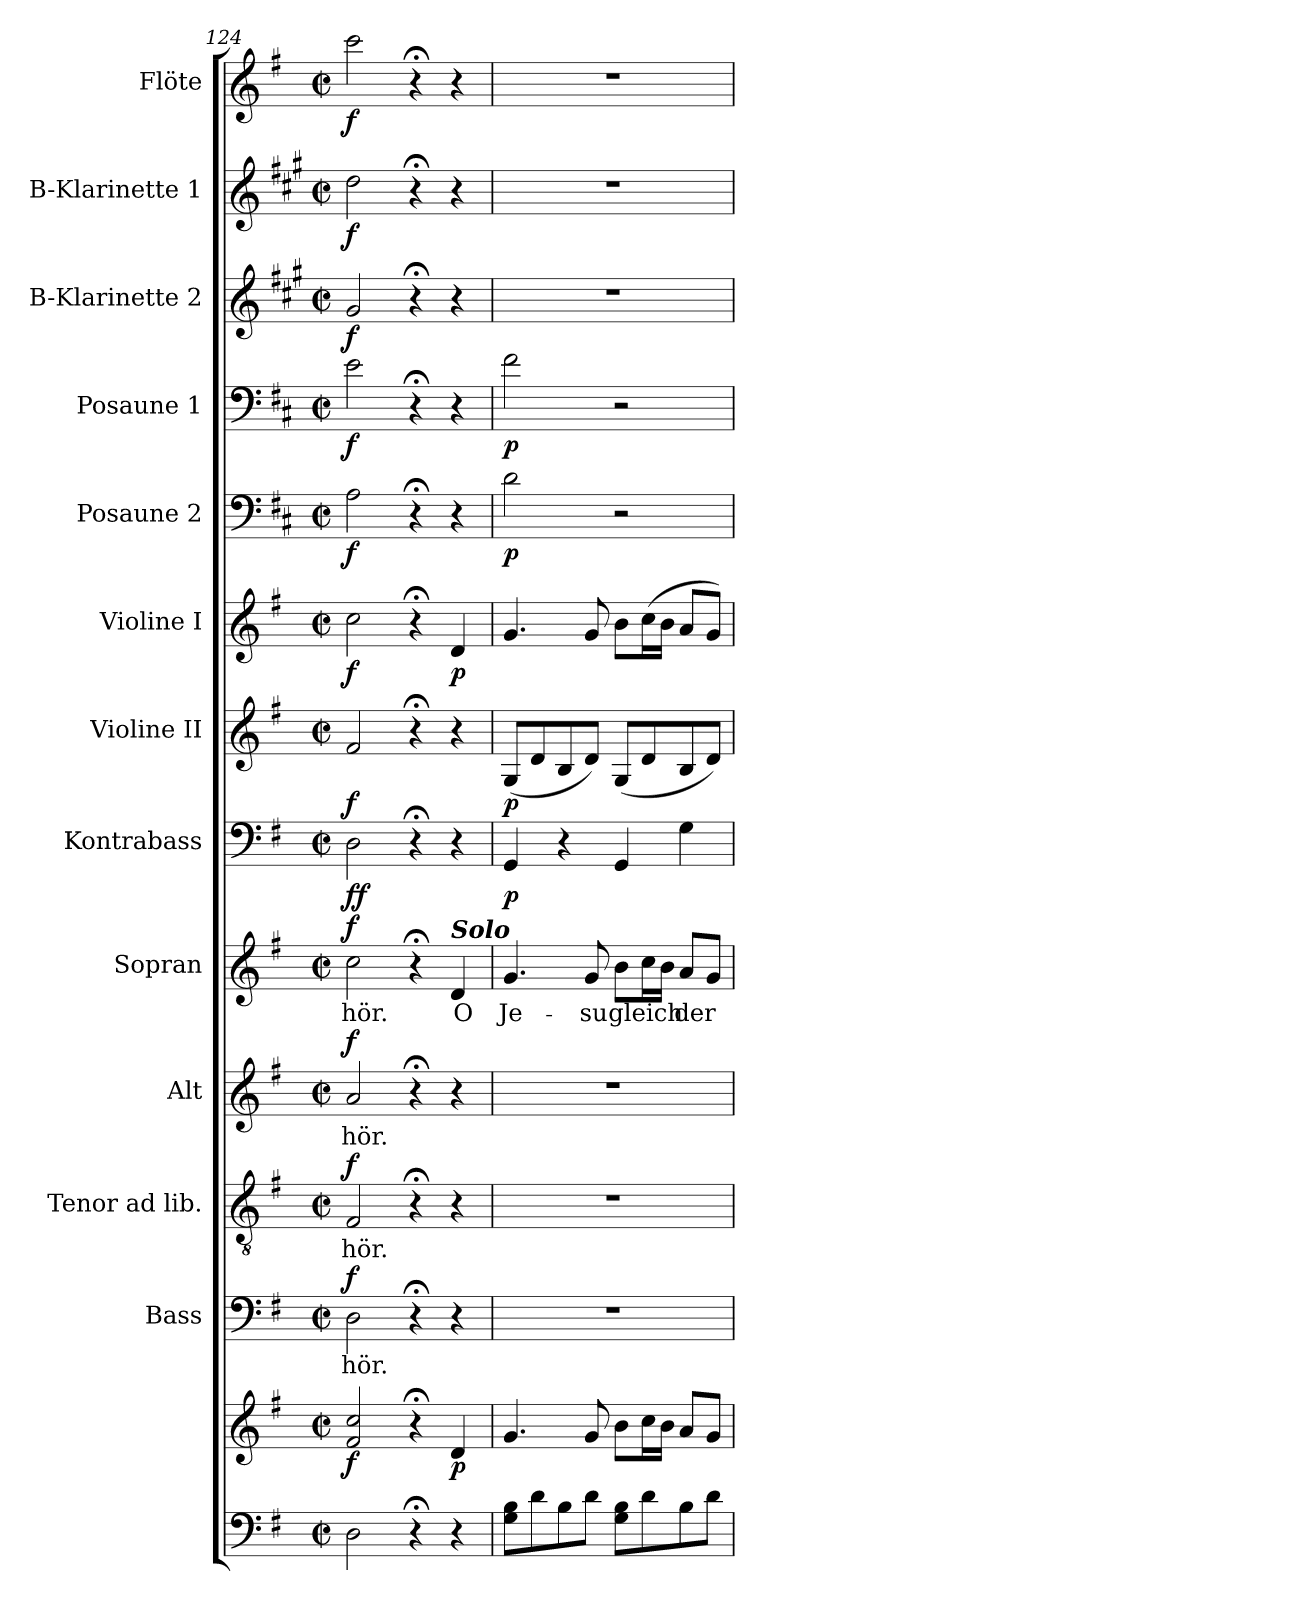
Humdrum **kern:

**kern	**kern	**dynam	**kern	**text	**dynam	**kern	**text	**dynam	**kern	**text	**dynam	**kern	**text	**dynam	**kern	**dynam	**kern	**dynam	**kern	**dynam	**kern	**dynam	**kern	**dynam	**kern	**dynam	**kern	**dynam	**kern	**dynam
*part13	*part13	*part13	*part12	*part12	*part12	*part11	*part11	*part11	*part10	*part10	*part10	*part9	*part9	*part9	*part8	*part8	*part7	*part7	*part6	*part6	*part5	*part5	*part4	*part4	*part3	*part3	*part2	*part2	*part1	*part1
*staff14	*staff13	*staff13/14	*staff12	*staff12	*staff12	*staff11	*staff11	*staff11	*staff10	*staff10	*staff10	*staff9	*staff9	*staff9	*staff8	*staff8	*staff7	*staff7	*staff6	*staff6	*staff5	*staff5	*staff4	*staff4	*staff3	*staff3	*staff2	*staff2	*staff1	*staff1
*	*	*	*I"Bass	*	*	*I"Tenor ad lib.	*	*	*I"Alt	*	*	*I"Sopran	*	*	*I"Kontrabass	*	*I"Violine II	*	*I"Violine I	*	*I"Posaune 2	*	*I"Posaune 1	*	*I"B-Klarinette 2	*	*I"B-Klarinette 1	*	*I"Flöte	*
*	*	*	*I'B.	*	*	*I'T.	*	*	*I'A.	*	*	*I'S.	*	*	*I'Kb.	*	*I'Vl. II	*	*I'Vl. I	*	*I'Pos 2	*	*I'Pos. 1	*	*I'B Kl. 2	*	*I'B Kl. 1	*	*I'Fl.	*
!!LO:PB:g=z
*clefF4	*clefG2	*	*clefF4	*	*	*clefGv2	*	*	*clefG2	*	*	*clefG2	*	*	*clefF4	*	*clefG2	*	*clefG2	*	*clefF4	*	*clefF4	*	*clefG2	*	*clefG2	*	*clefG2	*
*	*	*	*	*	*	*	*	*	*	*	*	*	*	*	*ITrd7c12	*	*	*	*	*	*ITrd4c7	*	*ITrd4c7	*	*ITrd1c2	*	*ITrd1c2	*	*	*
*k[f#]	*k[f#]	*	*k[f#]	*	*	*k[f#]	*	*	*k[f#]	*	*	*k[f#]	*	*	*k[f#]	*	*k[f#]	*	*k[f#]	*	*k[f#]	*	*k[f#]	*	*k[f#]	*	*k[f#]	*	*k[f#]	*
*G:	*G:	*	*G:	*	*	*G:	*	*	*G:	*	*	*G:	*	*	*G:	*	*G:	*	*G:	*	*G:	*	*G:	*	*G:	*	*G:	*	*G:	*
*M2/2	*M2/2	*	*M2/2	*	*	*M2/2	*	*	*M2/2	*	*	*M2/2	*	*	*M2/2	*	*M2/2	*	*M2/2	*	*M2/2	*	*M2/2	*	*M2/2	*	*M2/2	*	*M2/2	*
*met(c|)	*met(c|)	*	*met(c|)	*	*	*met(c|)	*	*	*met(c|)	*	*	*met(c|)	*	*	*met(c|)	*	*met(c|)	*	*met(c|)	*	*met(c|)	*	*met(c|)	*	*met(c|)	*	*met(c|)	*	*met(c|)	*
=124	=124	=124	=124	=124	=124	=124	=124	=124	=124	=124	=124	=124	=124	=124	=124	=124	=124	=124	=124	=124	=124	=124	=124	=124	=124	=124	=124	=124	=124	=124
!	!	!LO:DY:b	!	!LO:LY:b	!LO:DY:a	!	!LO:LY:b	!LO:DY:a	!	!LO:LY:b	!LO:DY:a	!	!LO:LY:b	!LO:DY:a	!	!LO:DY:b	!	!LO:DY:b	!	!LO:DY:b	!	!LO:DY:b	!	!LO:DY:b	!	!LO:DY:b	!	!LO:DY:b	!	!LO:DY:b
2D\	2f#/ 2cc/	f	2D\	-hör.	f	2F#/	-hör.	f	2a/	-hör.	f	2cc\	-hör.	f	2DD\	ff	2f#/	f	2cc\	f	2D\	f	2A\	f	2f#/	f	2cc\	f	2ccc\	f
4r;<	4r;<	.	4r;<	.	.	4r;<	.	.	4r;<	.	.	4r;<	.	.	4r;<	.	4r;<	.	4r;<	.	4r;<	.	4r;<	.	4r;<	.	4r;<	.	4r;<	.
!	!	!	!	!	!	!	!	!	!	!	!	!LO:TX:a:Bi:t=Solo	!	!	!	!	!	!	!	!	!	!	!	!	!	!	!	!	!	!
!	!	!LO:DY:b	!	!	!	!	!	!	!	!	!	!	!LO:LY:b	!	!	!	!	!	!	!LO:DY:b	!	!	!	!	!	!	!	!	!	!
4r	4d/	p	4r	.	.	4r	.	.	4r	.	.	4d/	O	.	4r	.	4r	.	4d/	p	4r	.	4r	.	4r	.	4r	.	4r	.
=125	=125	=125	=125	=125	=125	=125	=125	=125	=125	=125	=125	=125	=125	=125	=125	=125	=125	=125	=125	=125	=125	=125	=125	=125	=125	=125	=125	=125	=125	=125
!	!	!	!	!	!	!	!	!	!	!	!	!	!LO:LY:b	!	!	!LO:DY:b	!	!LO:DY:b	!	!	!	!LO:DY:b	!	!LO:DY:b	!	!	!	!	!	!
8G\ 8B\L	4.g/	.	1r	.	.	1r	.	.	1r	.	.	4.g/	Je-	.	4GGG/	p	(<8G/L	p	4.g/	.	2G\	p	2B\	p	1r	.	1r	.	1r	.
8d\	.	.	.	.	.	.	.	.	.	.	.	.	.	.	.	.	8d/	.	.	.	.	.	.	.	.	.	.	.	.	.
8B\	.	.	.	.	.	.	.	.	.	.	.	.	.	.	4r	.	8B/	.	.	.	.	.	.	.	.	.	.	.	.	.
!	!	!	!	!	!	!	!	!	!	!	!	!	!LO:LY:b	!	!	!	!	!	!	!	!	!	!	!	!	!	!	!	!	!
8d\J	8g/	.	.	.	.	.	.	.	.	.	.	8g/	-su	.	.	.	8d/J)	.	8g/	.	.	.	.	.	.	.	.	.	.	.
!	!	!	!	!	!	!	!	!	!	!	!	!	!LO:LY:b	!	!	!	!	!	!	!	!	!	!	!	!	!	!	!	!	!
8G\ 8B\L	8b\L	.	.	.	.	.	.	.	.	.	.	8b\L	gleich	.	4GGG/	.	(<8G/L	.	8b\L	.	2r	.	2r	.	.	.	.	.	.	.
8d\	16cc\L	.	.	.	.	.	.	.	.	.	.	16cc\L	.	.	.	.	8d/	.	(>16cc\L	.	.	.	.	.	.	.	.	.	.	.
.	16b\JJ	.	.	.	.	.	.	.	.	.	.	16b\JJ	.	.	.	.	.	.	16b\JJ	.	.	.	.	.	.	.	.	.	.	.
!	!	!	!	!	!	!	!	!	!	!	!	!	!LO:LY:b	!	!	!	!	!	!	!	!	!	!	!	!	!	!	!	!	!
8B\	8a/L	.	.	.	.	.	.	.	.	.	.	8a/L	der	.	4GG\	.	8B/	.	8a/L	.	.	.	.	.	.	.	.	.	.	.
8d\J	8g/J	.	.	.	.	.	.	.	.	.	.	8g/J	.	.	.	.	8d/J)	.	8g/J)	.	.	.	.	.	.	.	.	.	.	.
=	=	=	=	=	=	=	=	=	=	=	=	=	=	=	=	=	=	=	=	=	=	=	=	=	=	=	=	=	=	=
*-	*-	*-	*-	*-	*-	*-	*-	*-	*-	*-	*-	*-	*-	*-	*-	*-	*-	*-	*-	*-	*-	*-	*-	*-	*-	*-	*-	*-	*-	*-
